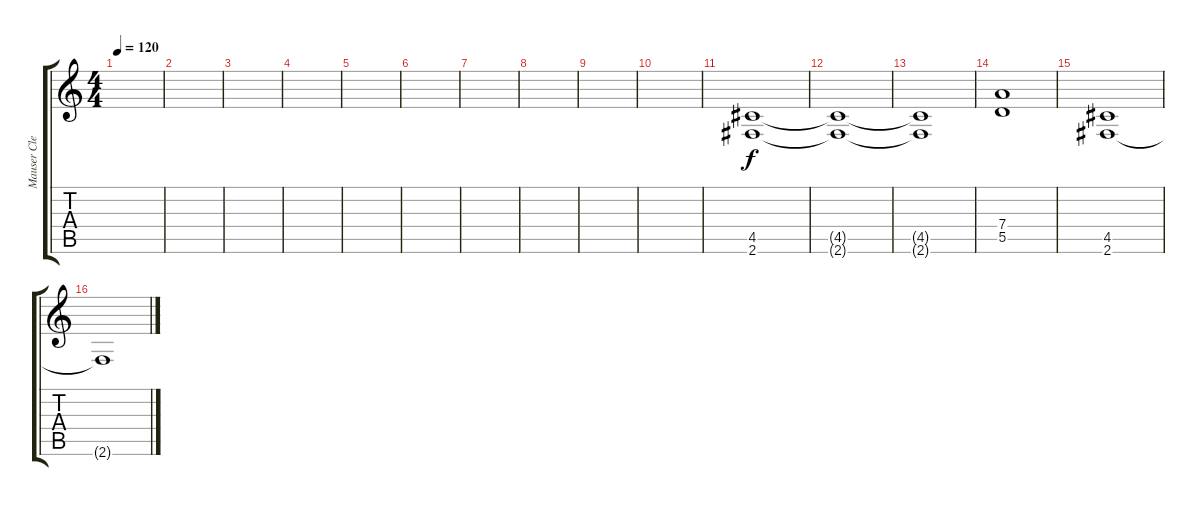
\track ("Mauser Clean 2" "Mauser Cle") {instrument electricguitarclean}
\staff {score tabs}
\tuning (E4 B3 G3 D3 A2 E2) {hide}
\ts (4 4)
\tempo 120
\clef g2
\ks c
|
|
|
|
|
|
|
|
|
|
(4.5 2.6).1 |
(4.5{t} 2.6{t}).1 |
(4.5{t} 2.6{t}).1 |
(7.4 5.5).1 |
(4.5 2.6).1 |
2.6{t}.1
